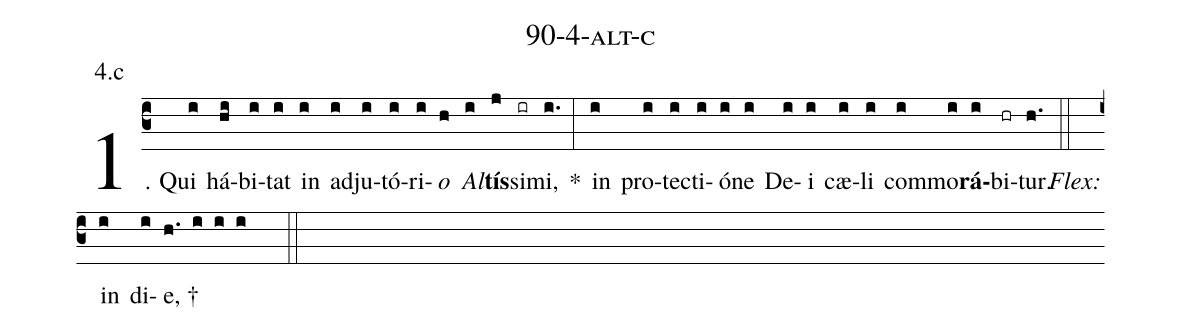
name: 90-4-alt-c;
annotation: 4.c;
%%
(c3)1. Qui(i) há(hi)bi(i)tat(i) in(i) ad(i)ju(i)tó(i)ri(i)<i>o</i>(h) <i>Al</i>(i)<b>tís</b>(j)si(ir)mi,(i.) *(:) in(i) pro(i)tec(i)ti(i)ó(i)ne(i) De(i)i(i) cæ(i)li(i) com(i)mo(i)<b>rá</b>(i)bi(hr)tur.(h.) (::)
<i>Flex:</i>()  in(i) di(i)e, †(h. i i i  ::)
